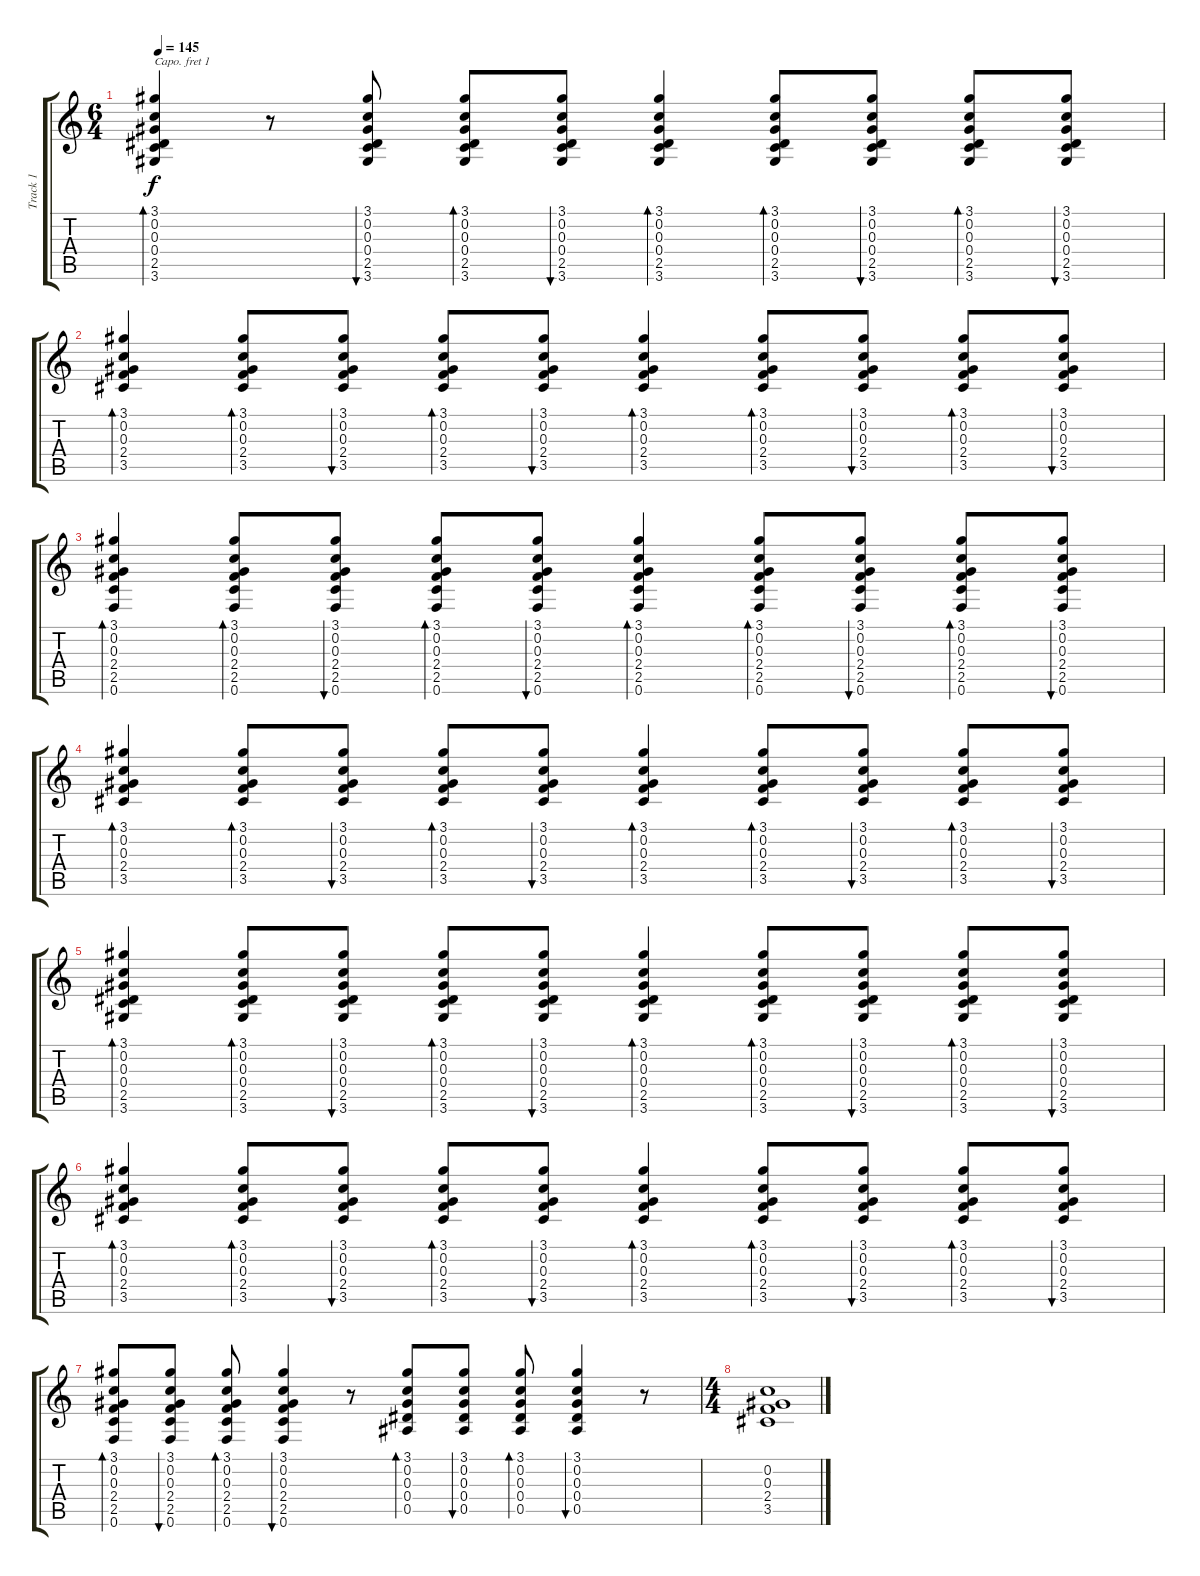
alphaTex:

\track ("Track 1" "Track 1") {instrument acousticguitarsteel}
\staff {score tabs}
\capo 1
\tuning (E4 B3 G3 D3 A2 E2) {hide}
\ts (6 4)
\tempo 145
\clef g2
\ks c
(3.1 0.2 0.3 0.4 2.5 3.6).4{bd 60 dy f} r.8 (3.1 0.2 0.3 0.4 2.5 3.6).8{bu 60} (3.1 0.2 0.3 0.4 2.5 3.6).8{bd 60} (3.1 0.2 0.3 0.4 2.5 3.6).8{bu 60} (3.1 0.2 0.3 0.4 2.5 3.6).4{bd 60} (3.1 0.2 0.3 0.4 2.5 3.6).8{bd 60} (3.1 0.2 0.3 0.4 2.5 3.6).8{bu 60} (3.1 0.2 0.3 0.4 2.5 3.6).8{bd 60} (3.1 0.2 0.3 0.4 2.5 3.6).8{bu 60} |
(3.1 0.2 0.3 2.4 3.5).4{bd 60} (3.1 0.2 0.3 2.4 3.5).8{bd 60} (3.1 0.2 0.3 2.4 3.5).8{bu 60} (3.1 0.2 0.3 2.4 3.5).8{bd 60} (3.1 0.2 0.3 2.4 3.5).8{bu 60} (3.1 0.2 0.3 2.4 3.5).4{bd 60} (3.1 0.2 0.3 2.4 3.5).8{bd 60} (3.1 0.2 0.3 2.4 3.5).8{bu 60} (3.1 0.2 0.3 2.4 3.5).8{bd 60} (3.1 0.2 0.3 2.4 3.5).8{bu 60} |
(3.1 0.2 0.3 2.4 2.5 0.6).4{bd 60} (3.1 0.2 0.3 2.4 2.5 0.6).8{bd 60} (3.1 0.2 0.3 2.4 2.5 0.6).8{bu 60} (3.1 0.2 0.3 2.4 2.5 0.6).8{bd 60} (3.1 0.2 0.3 2.4 2.5 0.6).8{bu 60} (3.1 0.2 0.3 2.4 2.5 0.6).4{bd 60} (3.1 0.2 0.3 2.4 2.5 0.6).8{bd 60} (3.1 0.2 0.3 2.4 2.5 0.6).8{bu 60} (3.1 0.2 0.3 2.4 2.5 0.6).8{bd 60} (3.1 0.2 0.3 2.4 2.5 0.6).8{bu 60} |
(3.1 0.2 0.3 2.4 3.5).4{bd 60} (3.1 0.2 0.3 2.4 3.5).8{bd 60} (3.1 0.2 0.3 2.4 3.5).8{bu 60} (3.1 0.2 0.3 2.4 3.5).8{bd 60} (3.1 0.2 0.3 2.4 3.5).8{bu 60} (3.1 0.2 0.3 2.4 3.5).4{bd 60} (3.1 0.2 0.3 2.4 3.5).8{bd 60} (3.1 0.2 0.3 2.4 3.5).8{bu 60} (3.1 0.2 0.3 2.4 3.5).8{bd 60} (3.1 0.2 0.3 2.4 3.5).8{bu 60} |
(3.1 0.2 0.3 0.4 2.5 3.6).4{bd 60} (3.1 0.2 0.3 0.4 2.5 3.6).8{bd 60} (3.1 0.2 0.3 0.4 2.5 3.6).8{bu 60} (3.1 0.2 0.3 0.4 2.5 3.6).8{bd 60} (3.1 0.2 0.3 0.4 2.5 3.6).8{bu 60} (3.1 0.2 0.3 0.4 2.5 3.6).4{bd 60} (3.1 0.2 0.3 0.4 2.5 3.6).8{bd 60} (3.1 0.2 0.3 0.4 2.5 3.6).8{bu 60} (3.1 0.2 0.3 0.4 2.5 3.6).8{bd 60} (3.1 0.2 0.3 0.4 2.5 3.6).8{bu 60} |
(3.1 0.2 0.3 2.4 3.5).4{bd 60} (3.1 0.2 0.3 2.4 3.5).8{bd 60} (3.1 0.2 0.3 2.4 3.5).8{bu 60} (3.1 0.2 0.3 2.4 3.5).8{bd 60} (3.1 0.2 0.3 2.4 3.5).8{bu 60} (3.1 0.2 0.3 2.4 3.5).4{bd 60} (3.1 0.2 0.3 2.4 3.5).8{bd 60} (3.1 0.2 0.3 2.4 3.5).8{bu 60} (3.1 0.2 0.3 2.4 3.5).8{bd 60} (3.1 0.2 0.3 2.4 3.5).8{bu 60} |
(3.1 0.2 0.3 2.4 2.5 0.6).8{bd 60} (3.1 0.2 0.3 2.4 2.5 0.6).8{bu 60} (3.1 0.2 0.3 2.4 2.5 0.6).8{bd 60} (3.1 0.2 0.3 2.4 2.5 0.6).4{bu 60} r.8 (3.1 0.2 0.3 0.4 0.5).8{bd 60} (3.1 0.2 0.3 0.4 0.5).8{bu 60} (3.1 0.2 0.3 0.4 0.5).8{bd 60} (3.1 0.2 0.3 0.4 0.5).4{bu 60} r.8 |
\ts (4 4)
(0.2 0.3 2.4 3.5).1
